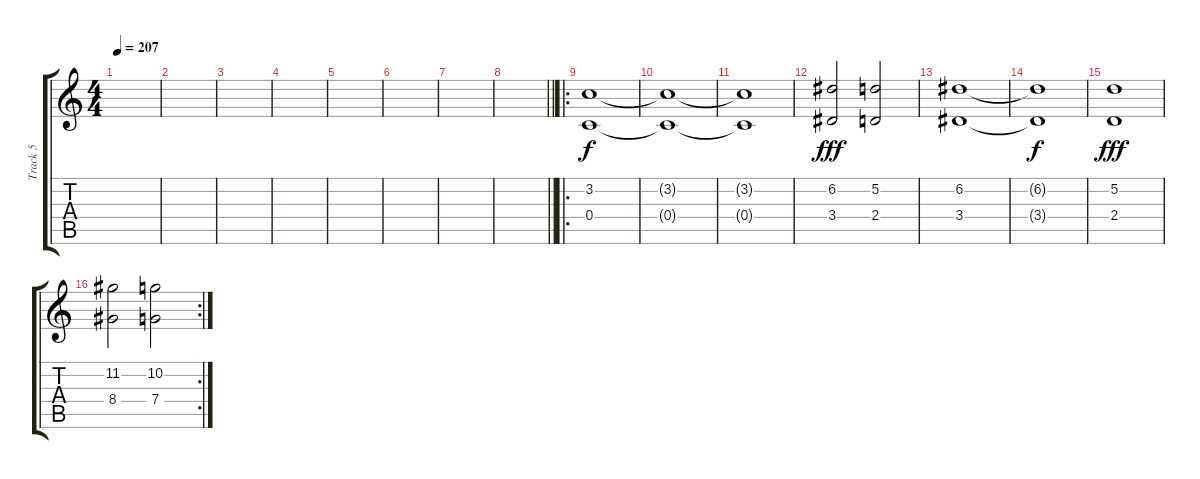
\track ("Track 5" "Track 5") {instrument distortionguitar}
\staff {score tabs}
\tuning (D4 A3 F3 C3 G2 C2) {hide}
\ts (4 4)
\tempo 207
\clef g2
\ks c
|
|
|
|
|
|
|
\barLineRight lightlight
|
\ro
\section ("" "")
(3.2 0.4).1 |
(3.2{t} 0.4{t}).1{dy f} |
(3.2{t} 0.4{t}).1 |
(6.2 3.4).2{dy fff} (5.2 2.4).2 |
(6.2 3.4).1 |
(6.2{t} 3.4{t}).1{dy f} |
(5.2 2.4).1{dy fff} |
\rc 2
(11.2 8.4).2 (10.2 7.4).2
